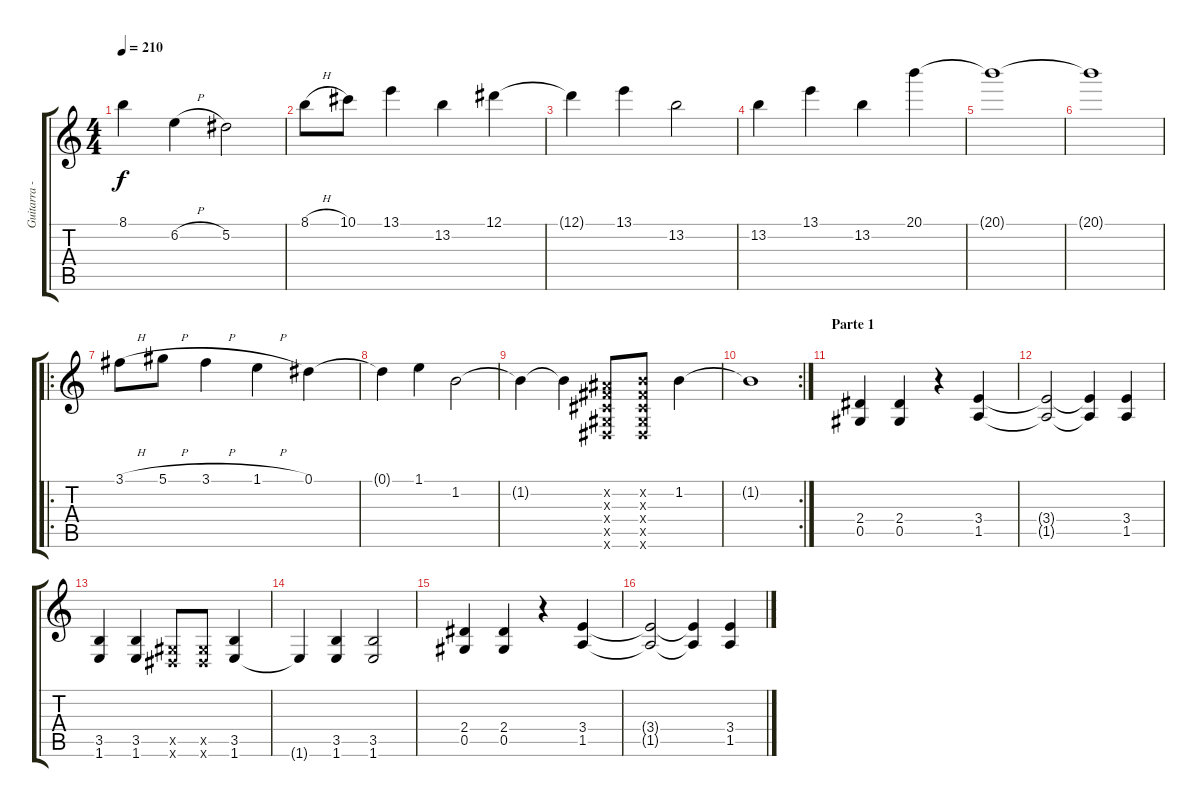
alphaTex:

\track ("Guitarra - Marcão" "Guitarra -") {instrument distortionguitar}
\staff {score tabs}
\tuning (Eb4 Bb3 Gb3 Db3 Ab2 Eb2) {hide}
\ts (4 4)
\tempo 210
\clef g2
\ks c
8.1{t}.4{dy f} 6.2{h}.4 5.2.2 |
8.1{h}.8 10.1.8 13.1.4 13.2.4 12.1.4 |
12.1{t}.4 13.1.4 13.2.2 |
13.2.4 13.1.4 13.2.4 20.1.4 |
20.1{t}.1 |
20.1{t}.1 |
\ro
3.1{h}.8 5.1{h}.8 3.1{h}.4 1.1{h}.4 0.1.4 |
0.1{t}.4 1.1.4 1.2.2 |
1.2{t}.4 1.2{t}.4 (0.2{x} 0.3{x} 0.4{x} 0.5{x} 0.6{x}).8 (1.2{x} 0.3{x} 0.4{x} 0.5{x} 0.6{x}).8 1.2.4 |
\rc 2
1.2{t}.1 |
\section ("" "Parte 1")
(2.4 0.5).4{volume 9 instrument overdrivenguitar} (2.4 0.5).4 r.4 (3.4 1.5).4 |
(3.4{t} 1.5{t}).2 (3.4{t} 1.5{t}).4 (3.4 1.5).4 |
(3.5 1.6).4 (3.5 1.6).4 (0.5{x} 0.6{x}).8 (0.5{x} 0.6{x}).8 (3.5 1.6).4 |
1.6{t}.4 (3.5 1.6).4 (3.5 1.6).2 |
(2.4 0.5).4 (2.4 0.5).4 r.4 (3.4 1.5).4 |
(3.4{t} 1.5{t}).2 (3.4{t} 1.5{t}).4 (3.4 1.5).4
